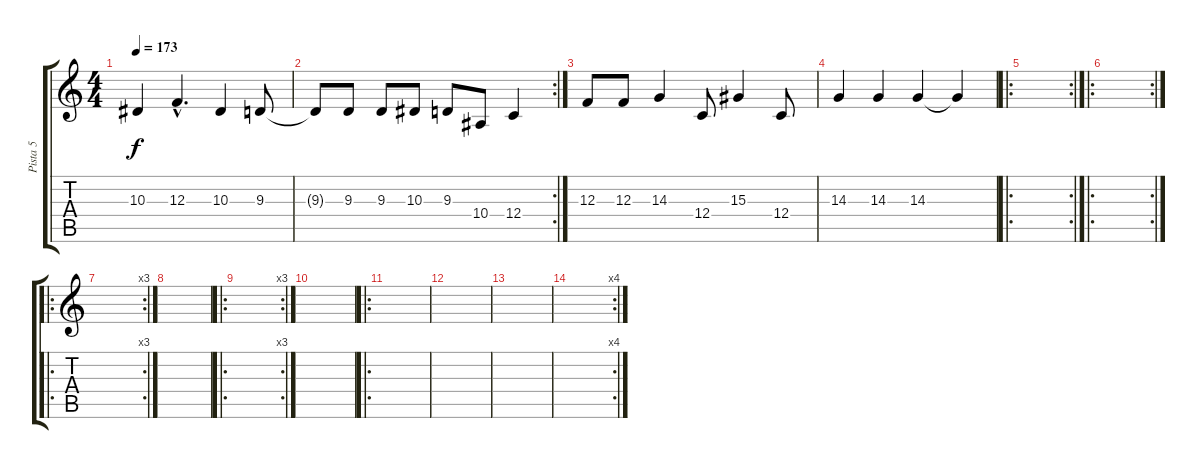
\track ("Pista 5" "Pista 5") {instrument sitar}
\staff {score tabs}
\tuning (D4 A3 F3 C3 G2 C2) {hide}
\ts (4 4)
\tempo 173
\clef g2
\ks c
10.3.4{dy f} 12.3{hac}.4{d} 10.3.4 9.3.8 |
\rc 2
9.3{t}.8 9.3.8 9.3.8 10.3.8 9.3.8 10.4.8 12.4.4 |
12.3.8 12.3.8 14.3.4 12.4.8 15.3.4 12.4.8 |
14.3.4 14.3.4 14.3.4 14.3{t}.4 |
\ro
\rc 2
|
\ro
\rc 2
|
\ro
\rc 3
|
|
\ro
\rc 3
|
|
\ro
|
|
|
\rc 4
